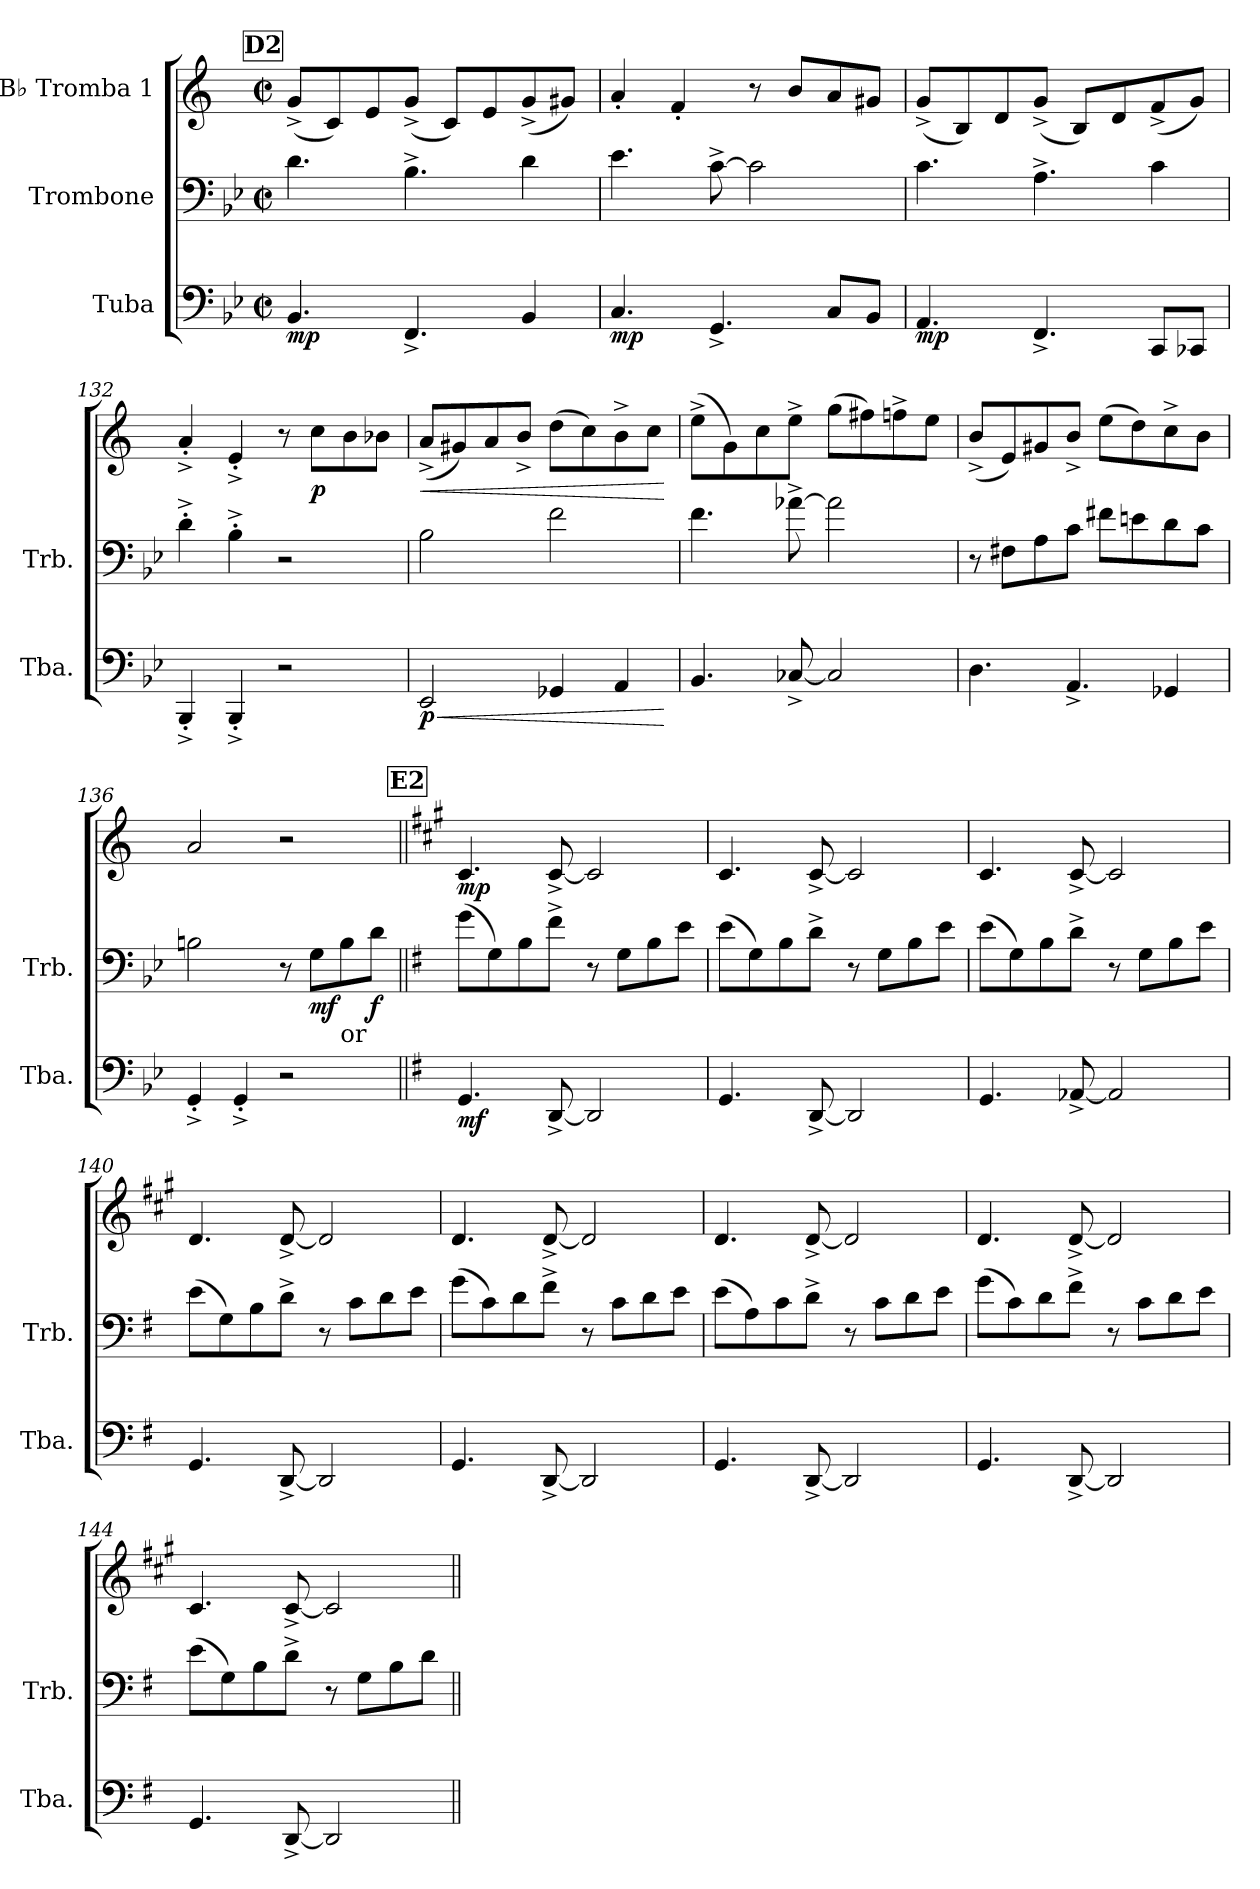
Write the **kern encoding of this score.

**kern	**dynam	**kern	**dynam	**kern	**dynam
*part3	*part3	*part2	*part2	*part1	*part1
*staff3	*staff3	*staff2	*staff2	*staff1	*staff1
*I"Tuba	*	*I"Trombone	*	*I"B♭ Tromba 1	*
*I'Tba.	*	*I'Trb.	*	*	*
!!LO:LB:g=z
*clefF4	*	*clefF4	*	*clefG2	*
*	*	*	*	*ITrd1c2	*
*k[b-e-]	*	*k[b-e-]	*	*k[b-e-]	*
*M2/2	*	*M2/2	*	*M2/2	*
*met(c|)	*	*met(c|)	*	*met(c|)	*
!!LO:REH:place=s1:a:B:fs=14:t=D2
=129	=129	=129	=129	=129	=129
!	!LO:DY:b	!	!	!	!
4.BB-/	mp	4.d\	.	(<8f^/L	.
.	.	.	.	8B-/)	.
.	.	.	.	8d/	.
4.FF^/	.	4.B-^\	.	(<8f^/J	.
.	.	.	.	8B-/L)	.
.	.	.	.	8d/	.
4BB-/	.	4d\	.	(<8f^/	.
.	.	.	.	8f#X/J)	.
=130	=130	=130	=130	=130	=130
!	!LO:DY:b	!	!	!	!
4.C/	mp	4.e-\	.	4g'/	.
.	.	.	.	4e-'/	.
4.GG^/	.	[8c^\	.	.	.
.	.	2c\]	.	8r	.
.	.	.	.	8a/L	.
8C/L	.	.	.	8g/	.
8BB-/J	.	.	.	8f#X/J	.
=131	=131	=131	=131	=131	=131
!	!LO:DY:b	!	!	!	!
4.AA/	mp	4.c\	.	(<8f^/L	.
.	.	.	.	8A/)	.
.	.	.	.	8c/	.
4.FF^/	.	4.A^\	.	(<8f^/J	.
.	.	.	.	8A/L)	.
.	.	.	.	8c/	.
8CC/L	.	4c\	.	(<8e-^/	.
8CC-X/J	.	.	.	8f/J)	.
=132	=132	=132	=132	=132	=132
4BBB-'^/	.	4d'^\	.	4g'^/	.
4BBB-'^/	.	4B-'^\	.	4d'^/	.
2r	.	2r	.	8r	.
!	!	!	!	!	!LO:DY:b
.	.	.	.	8b-\L	p
.	.	.	.	8a\	.
.	.	.	.	8a-X\J	.
!!LO:PB:g=z
=133	=133	=133	=133	=133	=133
!	!LO:HP:b	!	!	!	!LO:HP:b
!	!LO:DY:n=1:b	!	!	!	!
2EE-/	< p	2B-\	.	(<8g^/L	<
.	.	.	.	8f#X/)	.
.	.	.	.	8g/	.
.	.	.	.	8a^/J	.
4GG-X/	.	2f\	.	(>8cc\L	.
.	.	.	.	8b-\)	.
4AA/	.	.	.	8a^\	.
.	.	.	.	8b-\J	.
.	[	.	.	.	[
=134	=134	=134	=134	=134	=134
4.BB-/	.	4.f\	.	(>8dd^\L	.
.	.	.	.	8f\)	.
.	.	.	.	8b-\	.
[8C-X^/	.	[8a-X^\	.	8dd^\J	.
2C-/]	.	2a-\]	.	(>8ff\L	.
.	.	.	.	8een\)	.
.	.	.	.	8ee-X^\	.
.	.	.	.	8dd\J	.
=135	=135	=135	=135	=135	=135
4.D\	.	8r	.	(<8a^/L	.
.	.	8F#X\L	.	8d/)	.
.	.	8A\	.	8f#X/	.
4.AA^/	.	8c\J	.	8a^/J	.
.	.	8f#X\L	.	(>8dd\L	.
.	.	8en\	.	8cc\)	.
4GG-X/	.	8d\	.	8b-^\	.
.	.	8c\J	.	8a\J	.
=136	=136	=136	=136	=136	=136
4GG'^/	.	2Bn\	.	2g/	.
4GG'^/	.	.	.	.	.
2r	.	8r	.	2r	.
!	!	!	!LO:DY:b	!	!
.	.	8G\L	mf	.	.
!	!	!LO:TX:b:t=or	!	!	!
.	.	8B\	.	.	.
!	!	!	!LO:DY:b	!	!
.	.	8d\J	f	.	.
!!LO:LB:g=z
!!LO:REH:place=s1:a:B:fs=14:t=E2
=137||	=137||	=137||	=137||	=137||	=137||
*k[f#]	*	*k[f#]	*	*k[f#]	*
!	!LO:DY:b	!	!	!	!LO:DY:b
4.GG/	mf	(>8g\L	.	4.B/	mp
.	.	8G\)	.	.	.
.	.	8B\	.	.	.
[8DD^/	.	8f#^\J	.	[8B^/	.
2DD/]	.	8r	.	2B/]	.
.	.	8G\L	.	.	.
.	.	8B\	.	.	.
.	.	8e\J	.	.	.
=138	=138	=138	=138	=138	=138
4.GG/	.	(>8e\L	.	4.B/	.
.	.	8G\)	.	.	.
.	.	8B\	.	.	.
[8DD^/	.	8d^\J	.	[8B^/	.
2DD/]	.	8r	.	2B/]	.
.	.	8G\L	.	.	.
.	.	8B\	.	.	.
.	.	8e\J	.	.	.
=139	=139	=139	=139	=139	=139
4.GG/	.	(>8e\L	.	4.B/	.
.	.	8G\)	.	.	.
.	.	8B\	.	.	.
[8AA-X^/	.	8d^\J	.	[8B^/	.
2AA-/]	.	8r	.	2B/]	.
.	.	8G\L	.	.	.
.	.	8B\	.	.	.
.	.	8e\J	.	.	.
=140	=140	=140	=140	=140	=140
4.GG/	.	(>8e\L	.	4.c/	.
.	.	8G\)	.	.	.
.	.	8B\	.	.	.
[8DD^/	.	8d^\J	.	[8c^/	.
2DD/]	.	8r	.	2c/]	.
.	.	8c\L	.	.	.
.	.	8d\	.	.	.
.	.	8e\J	.	.	.
!!LO:LB:g=z
=141	=141	=141	=141	=141	=141
4.GG/	.	(>8g\L	.	4.c/	.
.	.	8c\)	.	.	.
.	.	8d\	.	.	.
[8DD^/	.	8f#^\J	.	[8c^/	.
2DD/]	.	8r	.	2c/]	.
.	.	8c\L	.	.	.
.	.	8d\	.	.	.
.	.	8e\J	.	.	.
=142	=142	=142	=142	=142	=142
4.GG/	.	(>8e\L	.	4.c/	.
.	.	8A\)	.	.	.
.	.	8c\	.	.	.
[8DD^/	.	8d^\J	.	[8c^/	.
2DD/]	.	8r	.	2c/]	.
.	.	8c\L	.	.	.
.	.	8d\	.	.	.
.	.	8e\J	.	.	.
=143	=143	=143	=143	=143	=143
4.GG/	.	(>8g\L	.	4.c/	.
.	.	8c\)	.	.	.
.	.	8d\	.	.	.
[8DD^/	.	8f#^\J	.	[8c^/	.
2DD/]	.	8r	.	2c/]	.
.	.	8c\L	.	.	.
.	.	8d\	.	.	.
.	.	8e\J	.	.	.
=144	=144	=144	=144	=144	=144
4.GG/	.	(>8e\L	.	4.B/	.
.	.	8G\)	.	.	.
.	.	8B\	.	.	.
[8DD^/	.	8d^\J	.	[8B^/	.
2DD/]	.	8r	.	2B/]	.
.	.	8G\L	.	.	.
.	.	8B\	.	.	.
.	.	8d\J	.	.	.
=||	=||	=||	=||	=||	=||
*-	*-	*-	*-	*-	*-
